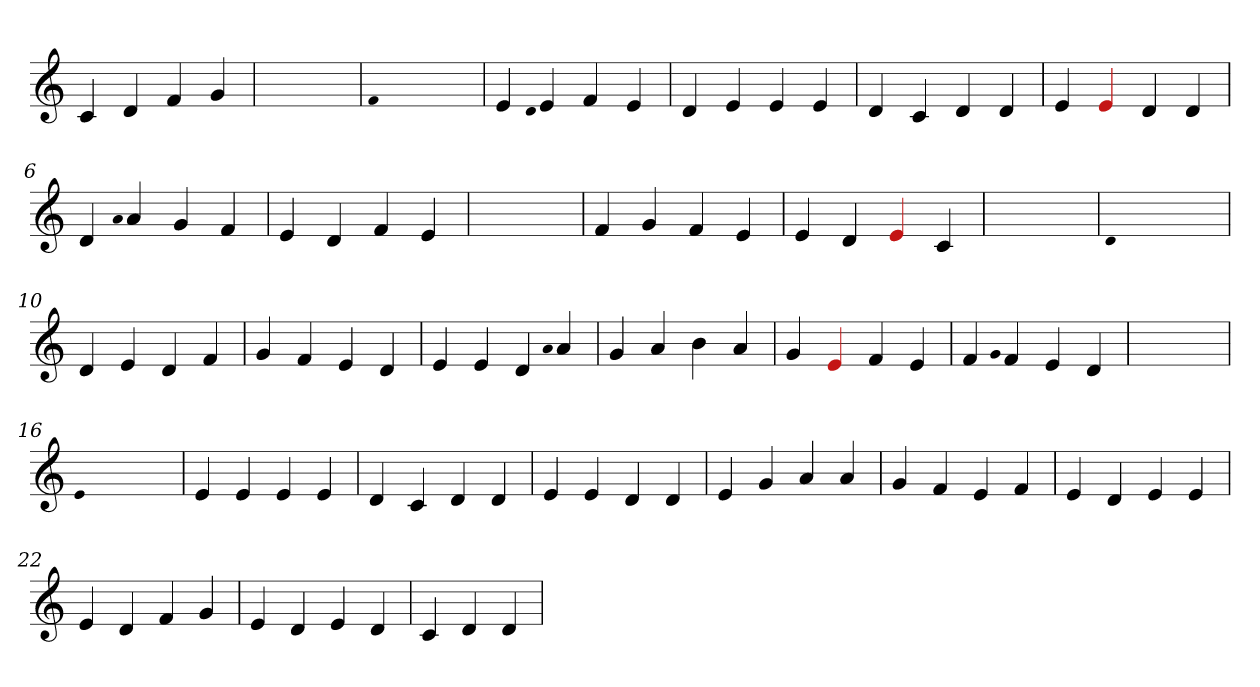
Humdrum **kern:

**kern
*part1
*staff1
*clefG2
=1
4c
4d
4f
4g
=2
1ryy
=2
qqf
1ryy
=2
4e
qqd
4e
4f
4e
=3
4d
4e
4e
4e
=4
4d
4c
4d
4d
=5
4e
4Re
4d
4d
=6
4d
qqa
4a
4g
4f
=7
4e
4d
4f
4e
=8
1ryy
=8
4f
4g
4f
4e
=9
4e
4d
4Re
4c
=10
1ryy
=10
qqd
1ryy
=10
4d
4e
4d
4f
=11
4g
4f
4e
4d
=12
4e
4e
4d
qqa
4a
=13
4g
4a
4b
4a
=14
4g
4Re
4f
4e
=15
4f
qqg
4f
4e
4d
=16
1ryy
=16
qqe
1ryy
=16
4e
4e
4e
4e
=17
4d
4c
4d
4d
=18
4e
4e
4d
4d
=19
4e
4g
4a
4a
=20
4g
4f
4e
4f
=21
4e
4d
4e
4e
=22
4e
4d
4f
4g
=23
4e
4d
4e
4d
=24
4c
4d
4d
=
*-
